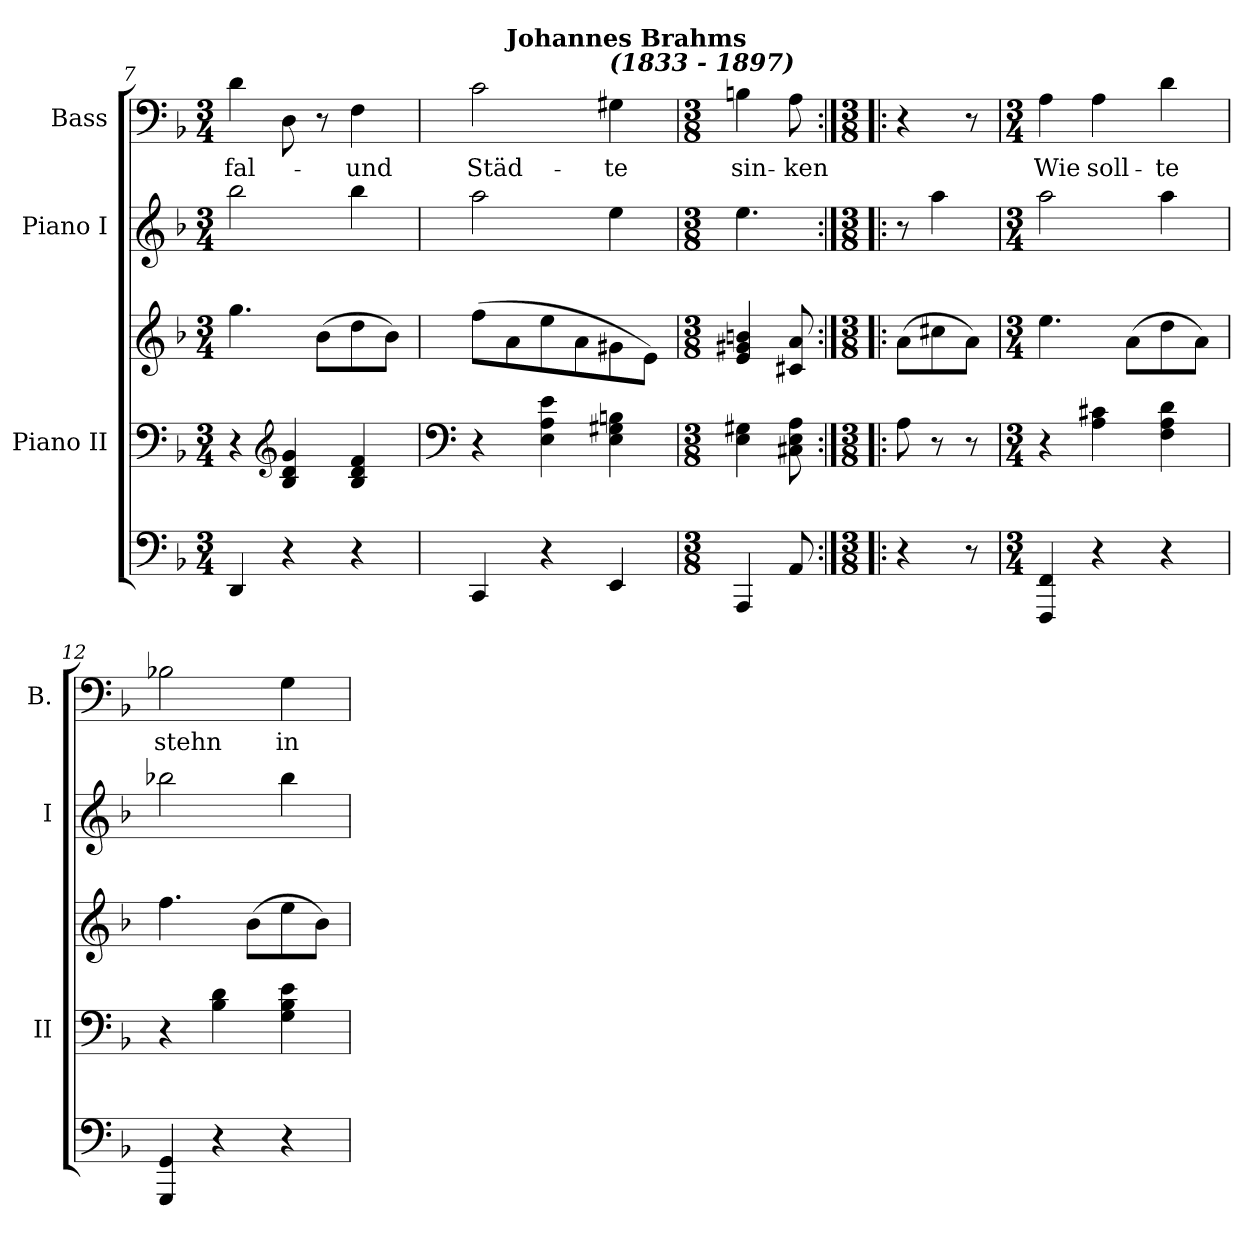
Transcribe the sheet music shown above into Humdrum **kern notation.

**kern	**kern	**kern	**kern	**kern	**text
*part5	*part4	*part3	*part2	*part1	*part1
*staff5	*staff4	*staff3	*staff2	*staff1	*staff1
*	*I"Piano II	*	*I"Piano I	*I"Bass	*
*	*I'II	*	*I'I	*I'B.	*
*clefF4	*clefF4	*clefG2	*clefG2	*clefF4	*
*k[b-]	*k[b-]	*k[b-]	*k[b-]	*k[b-]	*
*F:	*F:	*F:	*F:	*F:	*
*M3/4	*M3/4	*M3/4	*M3/4	*M3/4	*
=7	=7	=7	=7	=7	=7
!	!	!	!	!	!LO:LY:b:color=#000000
4DDi/	4r	4.ggi\	2bb-i\	4di\	fal-
*	*clefG2	*	*	*	*
4r	4B-i/ 4di 4gi	.	.	8Di\	.
!	!	!	!	!	!LO:LY:b:color=#000000
.	.	(8b-i\L	.	8r	-len
!	!	!	!	!	!LO:LY:b:color=#000000
4r	4B-i/ 4di 4fi	8ddi\	4bb-i\	4Fi\	und
.	.	8b-i\J)	.	.	.
=8	=8	=8	=8	=8	=8
*	*clefF4	*	*	*	*
!	!	!	!	!	!LO:LY:b:color=#000000
*	*	*	*	*^	*
4CCi/	4r	(8ffi\L	2aai\	2ci\	8ryy	Städ-
!	!	!	!	!	!LO:TX:a:B:t=Johannes Brahms	!
.	.	8ai\	.	.	2ryy	.
4r	4Ei\ 4Ai 4ei	8eei\	.	.	.	.
.	.	8ai\	.	.	.	.
!	!	!	!	!LO:TX:a:Bi:t=(1833 - 1897)	!	!
!	!	!	!	!	!	!LO:LY:b:color=#000000
4EEi/	4Ei\ 4G#Xi 4Bni	8g#Xi\	4eei\	4G#Xi\	.	-te
.	.	8ei\J)	.	.	8ryy	.
*	*	*	*	*v	*v	*
=9	=9	=9	=9	=9	=9
*M3/8	*M3/8	*M3/8	*M3/8	*M3/8	*
*	*	*	*	*^	*
!	!	!	!	!	!	!LO:LY:b:color=#000000
*	*	*	*	*v	*v	*
4AAAi/	4Ei\ 4G#Xi	4ei/ 4g#Xi 4bni	4.eei\	4Bni\	sin-
!	!	!	!	!	!LO:LY:b:color=#000000
8AAi/	8C#Xi\ 8Ei 8Ai	8c#Xi/ 8ai	.	8Ai\	-ken
!!LO:LB:g=z
=10:|!|:	=10:|!|:	=10:|!|:	=10:|!|:	=10:|!|:	=10:|!|:
*M3/8	*M3/8	*M3/8	*M3/8	*M3/8	*
4r	8Ai\	(8ai\L	8r	4r	.
.	8r	8cc#Xi\	4aai\	.	.
8r	8r	8ai\J)	.	8r	.
=11	=11	=11	=11	=11	=11
*M3/4	*M3/4	*M3/4	*M3/4	*M3/4	*
!	!	!	!	!	!LO:LY:b:color=#000000
4FFFi/ 4FFi	4r	4.eei\	2aai\	4Ai\	Wie
!	!	!	!	!	!LO:LY:b:color=#000000
4r	4Ai\ 4c#Xi	.	.	4Ai\	soll-
.	.	(8ai\L	.	.	.
!	!	!	!	!	!LO:LY:b:color=#000000
4r	4Fi\ 4Ai 4di	8ddi\	4aai\	4di\	-te
.	.	8ai\J)	.	.	.
=12	=12	=12	=12	=12	=12
!	!	!	!	!	!LO:LY:b:color=#000000
4GGGi/ 4GGi	4r	4.ffi\	2bb-Xi\	2B-Xi\	stehn
4r	4B-i\ 4di	.	.	.	.
.	.	(8b-i\L	.	.	.
!	!	!	!	!	!LO:LY:b:color=#000000
4r	4Gi\ 4B-i 4ei	8eei\	4bb-i\	4Gi\	in
.	.	8b-i\J)	.	.	.
=	=	=	=	=	=
*-	*-	*-	*-	*-	*-
